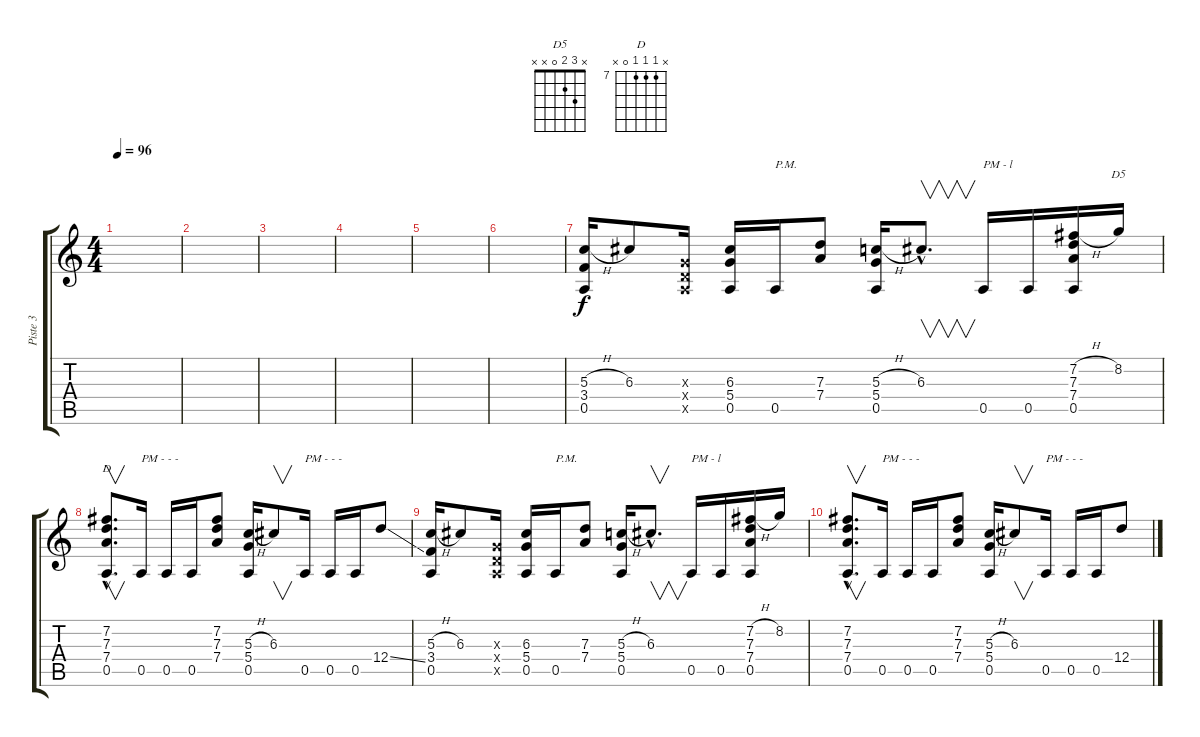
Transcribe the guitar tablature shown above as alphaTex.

\track ("Piste 3" "Piste 3") {instrument distortionguitar}
\staff {score tabs}
\tuning (E4 B3 G3 D3 A2 E2) {hide}
\chord ("D5" x 3 2 0 x x)
\chord ("D" x 7 7 7 0 x) {firstfret 7}
\ts (4 4)
\tempo 96
\clef g2
\ks c
|
|
|
|
|
|
(5.3{h} 3.4 0.5).16 6.3.8 (0.3{x} 0.4{x} 0.5{x}).16 (6.3 5.4 0.5).16 0.5.16{txt "P.M."} (7.3 7.4).8 (5.3{h} 5.4 0.5).16 6.3{hac}.8{v d} 0.5.16{txt "PM - l"} 0.5.16 (7.2{h} 7.3 7.4 0.5).16 8.2.16{ch "D5"} |
(7.2{hac} 7.3{hac} 7.4{hac} 0.5{hac}).8{v d ch "D"} 0.5.16{txt "PM - - - "} 0.5.16 0.5.16 (7.2 7.3 7.4).8 (5.3{h} 5.4 0.5).16 6.3.8{v} 0.5.16{txt "PM - - - "} 0.5.16 0.5.16 12.4{ss}.8 |
(5.3{h} 3.4 0.5).16 6.3.8 (0.3{x} 0.4{x} 0.5{x}).16 (6.3 5.4 0.5).16 0.5.16{txt "P.M."} (7.3 7.4).8 (5.3{h} 5.4 0.5).16 6.3{hac}.8{v d} 0.5.16{txt "PM - l"} 0.5.16 (7.2{h} 7.3 7.4 0.5).16 8.2.16 |
(7.2{hac} 7.3{hac} 7.4{hac} 0.5{hac}).8{v d} 0.5.16{txt "PM - - - "} 0.5.16 0.5.16 (7.2 7.3 7.4).8 (5.3{h} 5.4 0.5).16 6.3.8{v} 0.5.16{txt "PM - - - "} 0.5.16 0.5.16 12.4.8
